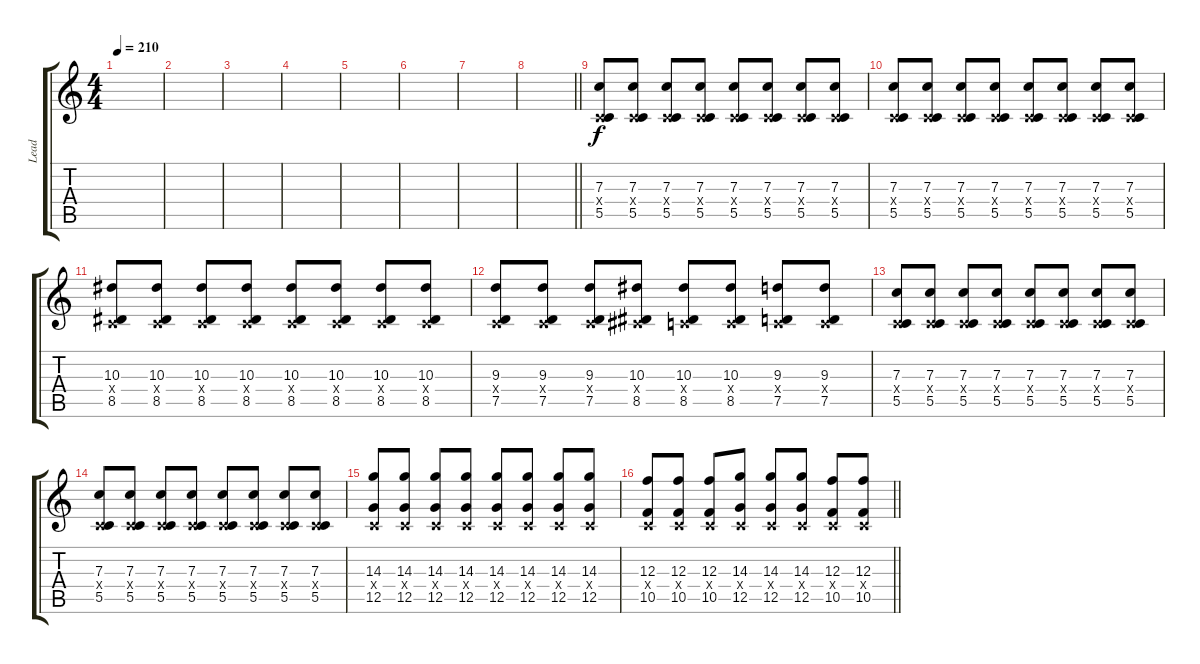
\track ("Lead" "Lead") {instrument distortionguitar}
\staff {score tabs}
\tuning (D4 A3 F3 C3 G2 C2) {hide}
\ts (4 4)
\tempo 210
\clef g2
\ks c
|
|
|
|
|
|
|
\barLineRight lightlight
|
(7.3 0.4{x} 5.5).8 (7.3 0.4{x} 5.5).8 (7.3 0.4{x} 5.5).8 (7.3 0.4{x} 5.5).8 (7.3 0.4{x} 5.5).8 (7.3 0.4{x} 5.5).8 (7.3 0.4{x} 5.5).8 (7.3 0.4{x} 5.5).8 |
(7.3 0.4{x} 5.5).8 (7.3 0.4{x} 5.5).8 (7.3 0.4{x} 5.5).8 (7.3 0.4{x} 5.5).8 (7.3 0.4{x} 5.5).8 (7.3 0.4{x} 5.5).8 (7.3 0.4{x} 5.5).8 (7.3 0.4{x} 5.5).8 |
(10.3 0.4{x} 8.5).8 (10.3 0.4{x} 8.5).8 (10.3 0.4{x} 8.5).8 (10.3 0.4{x} 8.5).8 (10.3 0.4{x} 8.5).8 (10.3 0.4{x} 8.5).8 (10.3 0.4{x} 8.5).8 (10.3 0.4{x} 8.5).8 |
(9.3 0.4{x} 7.5).8 (9.3 0.4{x} 7.5).8 (9.3 0.4{x} 7.5).8 (10.3 1.4{x} 8.5).8 (10.3 0.4{x} 8.5).8 (10.3 0.4{x} 8.5).8 (9.3 0.4{x} 7.5).8 (9.3 0.4{x} 7.5).8 |
(7.3 0.4{x} 5.5).8 (7.3 0.4{x} 5.5).8 (7.3 0.4{x} 5.5).8 (7.3 0.4{x} 5.5).8 (7.3 0.4{x} 5.5).8 (7.3 0.4{x} 5.5).8 (7.3 0.4{x} 5.5).8 (7.3 0.4{x} 5.5).8 |
(7.3 0.4{x} 5.5).8 (7.3 0.4{x} 5.5).8 (7.3 0.4{x} 5.5).8 (7.3 0.4{x} 5.5).8 (7.3 0.4{x} 5.5).8 (7.3 0.4{x} 5.5).8 (7.3 0.4{x} 5.5).8 (7.3 0.4{x} 5.5).8 |
(14.3 0.4{x} 12.5).8 (14.3 0.4{x} 12.5).8 (14.3 0.4{x} 12.5).8 (14.3 0.4{x} 12.5).8 (14.3 0.4{x} 12.5).8 (14.3 0.4{x} 12.5).8 (14.3 0.4{x} 12.5).8 (14.3 0.4{x} 12.5).8 |
\barLineRight lightlight
(12.3 0.4{x} 10.5).8 (12.3 0.4{x} 10.5).8 (12.3 0.4{x} 10.5).8 (14.3 0.4{x} 12.5).8 (14.3 0.4{x} 12.5).8 (14.3 0.4{x} 12.5).8 (12.3 0.4{x} 10.5).8 (12.3 0.4{x} 10.5).8
